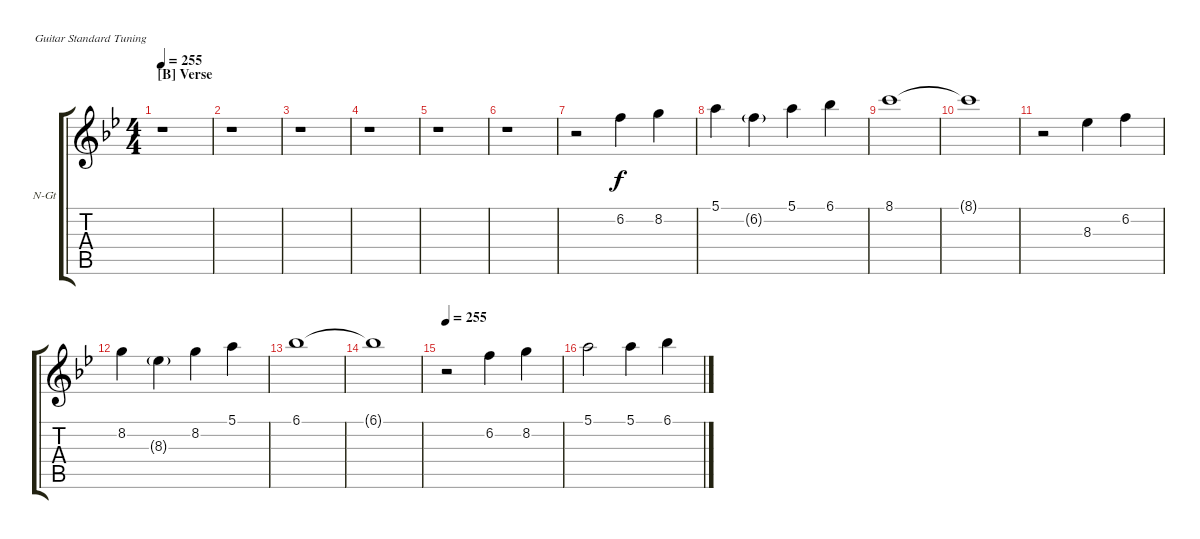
\defaultSystemsLayout 4
\bracketExtendMode groupsimilarinstruments
\firstSystemTrackNameOrientation horizontal
\otherSystemsTrackNameOrientation horizontal
\track ("Solo Classic Guitar" "N-Gt") {instrument acousticguitarnylon}
\staff {score tabs}
\tuning (E4 B3 G3 D3 A2 E2)
\ts (4 4)
\section ("B" "Verse")
\tempo 255
\clef g2
\ks gminor
r.1{dy f} |
r.1 |
r.1 |
r.1 |
r.1 |
r.1 |
r.2 6.2.4 8.2.4 |
5.1.4 6.2{g}.4 5.1.4 6.1.4 |
8.1.1 |
8.1{t}.1 |
r.2 8.3.4 6.2.4 |
8.2.4 8.3{g}.4 8.2.4 5.1.4 |
6.1.1 |
6.1{t}.1 |
\tempo 255
r.2 6.2.4 8.2.4 |
5.1.2 5.1.4 6.1.4
